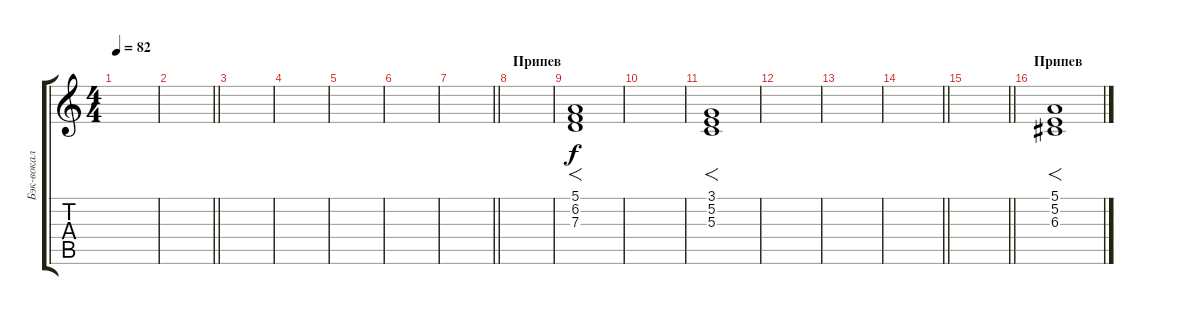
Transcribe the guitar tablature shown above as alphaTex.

\track ("Бэк-вокал" "Бэк-вокал") {instrument pad4choir}
\staff {score tabs}
\tuning (E4 B3 G3 D3 A2 E2) {hide}
\ts (4 4)
\tempo 82
\clef g2
\ks aminor
|
\barLineRight lightlight
|
|
|
|
|
\barLineRight lightlight
|
\section ("" "Припев")
|
(5.1 6.2 7.3).1{f} |
|
(3.1 5.2 5.3).1{f} |
|
|
\barLineRight lightlight
|
\barLineRight lightlight
|
\section ("" "Припев")
(5.1 5.2 6.3).1{f}
